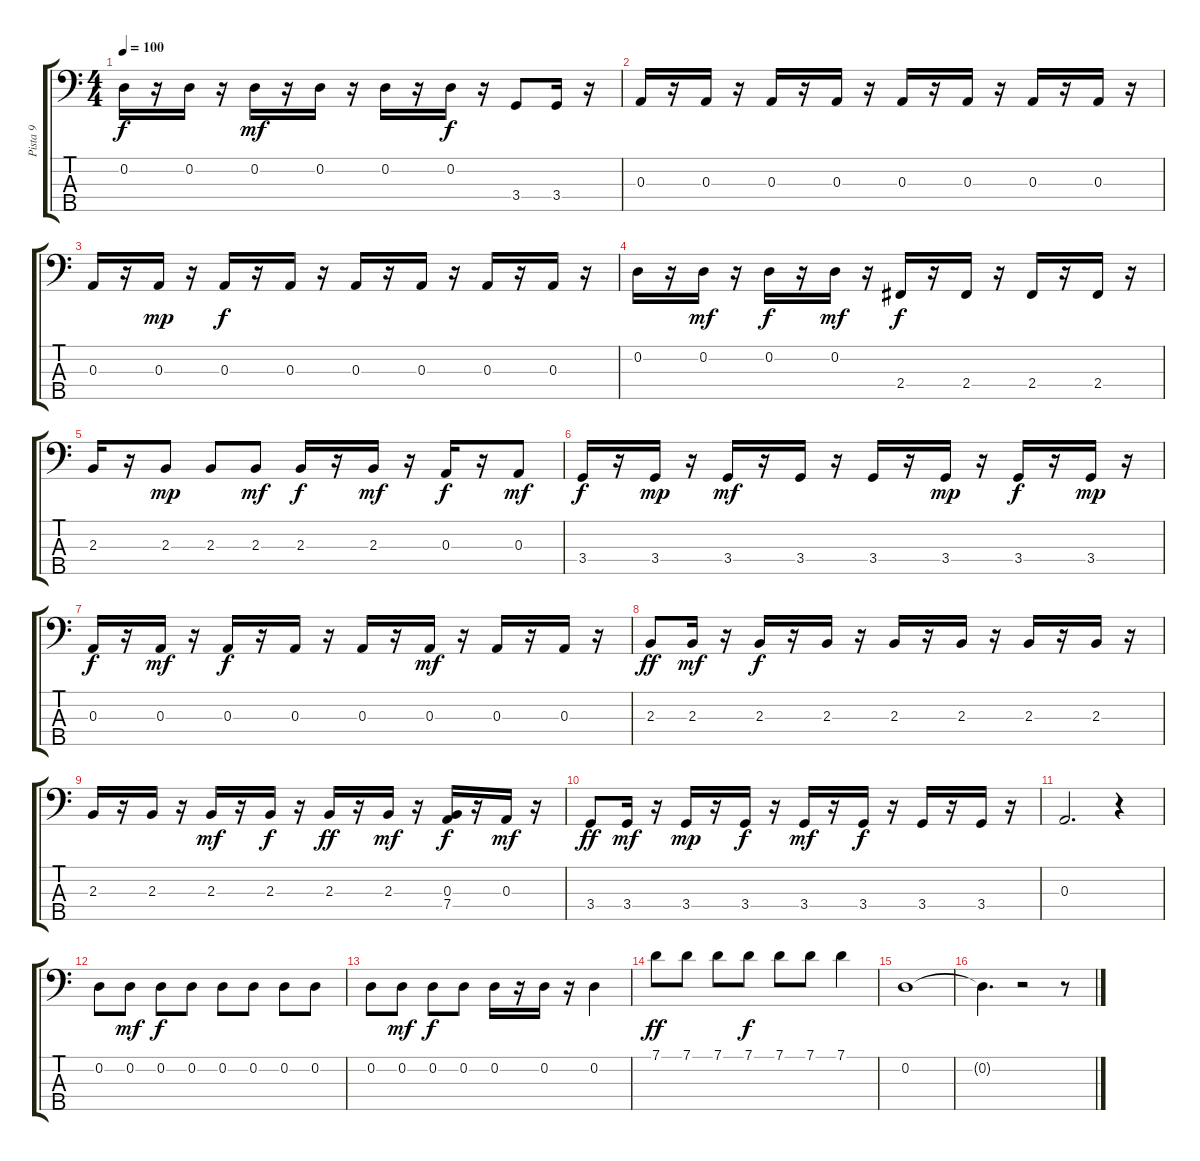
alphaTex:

\track ("Pista 9" "Pista 9") {instrument electricbassfinger}
\staff {score tabs}
\tuning (G2 D2 A1 E1 B0) {hide}
\ts (4 4)
\tempo 100
\clef f4
\ks c
0.2.16{dy f} r.16 0.2.16 r.16 0.2.16{dy mf} r.16 0.2.16 r.16 0.2.16 r.16 0.2.16{dy f} r.16 3.4.8 3.4.16 r.16 |
0.3.16 r.16 0.3.16 r.16 0.3.16 r.16 0.3.16 r.16 0.3.16 r.16 0.3.16 r.16 0.3.16 r.16 0.3.16 r.16 |
0.3.16 r.16 0.3.16{dy mp} r.16 0.3.16{dy f} r.16 0.3.16 r.16 0.3.16 r.16 0.3.16 r.16 0.3.16 r.16 0.3.16 r.16 |
0.2.16 r.16 0.2.16{dy mf} r.16 0.2.16{dy f} r.16 0.2.16{dy mf} r.16 2.4.16{dy f} r.16 2.4.16 r.16 2.4.16 r.16 2.4.16 r.16 |
2.3.16 r.16 2.3.8{dy mp} 2.3.8 2.3.8{dy mf} 2.3.16{dy f} r.16 2.3.16{dy mf} r.16 0.3.16{dy f} r.16 0.3.8{dy mf} |
3.4.16{dy f} r.16 3.4.16{dy mp} r.16 3.4.16{dy mf} r.16 3.4.16 r.16 3.4.16 r.16 3.4.16{dy mp} r.16 3.4.16{dy f} r.16 3.4.16{dy mp} r.16 |
0.3.16{dy f} r.16 0.3.16{dy mf} r.16 0.3.16{dy f} r.16 0.3.16 r.16 0.3.16 r.16 0.3.16{dy mf} r.16 0.3.16 r.16 0.3.16 r.16 |
2.3.8{dy ff} 2.3.16{dy mf} r.16 2.3.16{dy f} r.16 2.3.16 r.16 2.3.16 r.16 2.3.16 r.16 2.3.16 r.16 2.3.16 r.16 |
2.3.16 r.16 2.3.16 r.16 2.3.16{dy mf} r.16 2.3.16{dy f} r.16 2.3.16{dy ff} r.16 2.3.16{dy mf} r.16 (0.3 7.4).16{dy f} r.16 0.3.16{dy mf} r.16 |
3.4.8{dy ff} 3.4.16{dy mf} r.16 3.4.16{dy mp} r.16 3.4.16{dy f} r.16 3.4.16{dy mf} r.16 3.4.16{dy f} r.16 3.4.16 r.16 3.4.16 r.16 |
0.3.2{d} r.4 |
0.2.8 0.2.8{dy mf} 0.2.8{dy f} 0.2.8 0.2.8 0.2.8 0.2.8 0.2.8 |
0.2.8 0.2.8{dy mf} 0.2.8{dy f} 0.2.8 0.2.16 r.16 0.2.16 r.16 0.2.4 |
7.1.8{dy ff} 7.1.8 7.1.8 7.1.8{dy f} 7.1.8 7.1.8 7.1.4 |
0.2.1 |
0.2{t}.4{d} r.2 r.8
